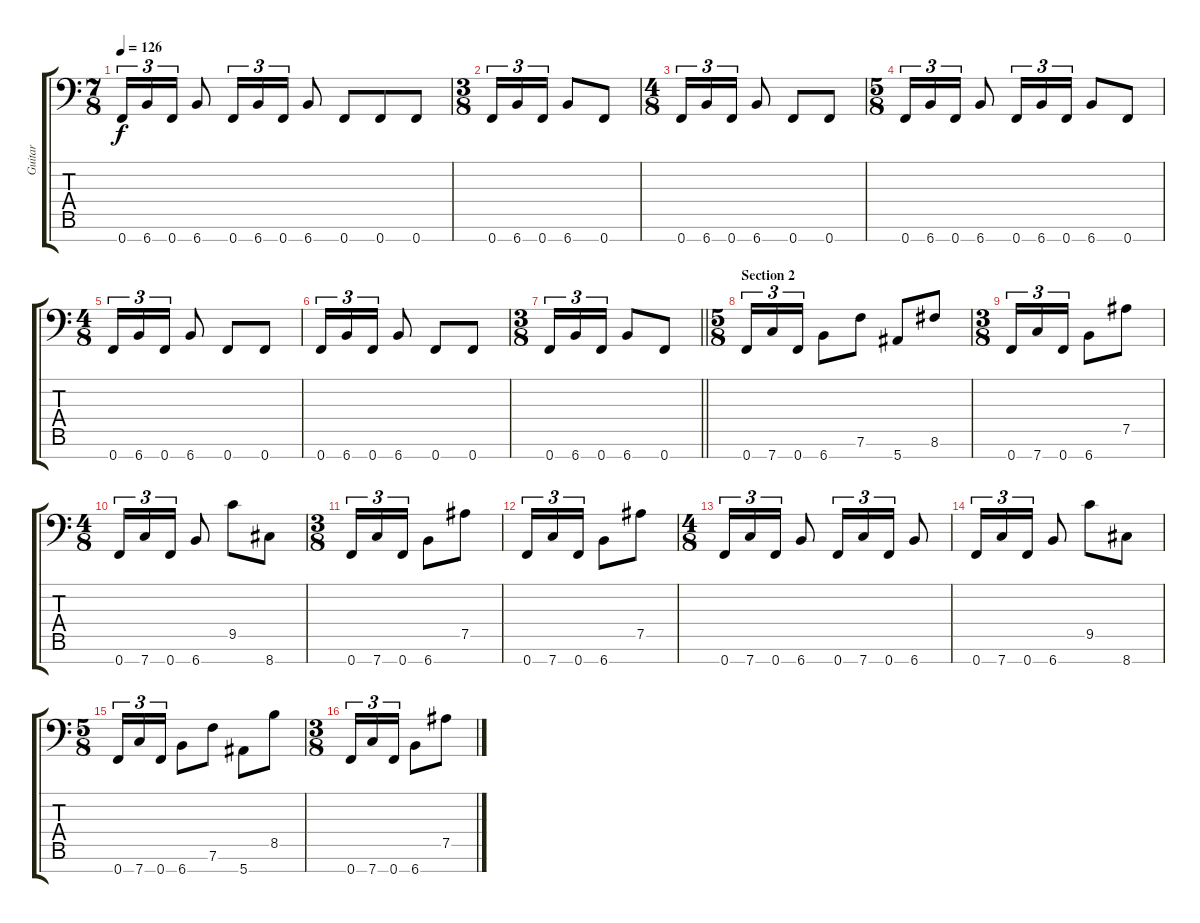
\track ("Guitar" "Guitar") {instrument distortionguitar}
\staff {score tabs}
\tuning (Bb3 Gb3 Db3 Ab2 Eb2 Bb1 F1) {hide}
\ts (7 8)
\tempo 126
\clef f4
\ks c
0.7.16{tu (3 2) dy f} 6.7.16{tu (3 2)} 0.7.16{tu (3 2)} 6.7.8 0.7.16{tu (3 2)} 6.7.16{tu (3 2)} 0.7.16{tu (3 2)} 6.7.8 0.7.8 0.7.8 0.7.8 |
\ts (3 8)
0.7.16{tu (3 2)} 6.7.16{tu (3 2)} 0.7.16{tu (3 2)} 6.7.8 0.7.8 |
\ts (4 8)
0.7.16{tu (3 2)} 6.7.16{tu (3 2)} 0.7.16{tu (3 2)} 6.7.8 0.7.8 0.7.8 |
\ts (5 8)
0.7.16{tu (3 2)} 6.7.16{tu (3 2)} 0.7.16{tu (3 2)} 6.7.8 0.7.16{tu (3 2)} 6.7.16{tu (3 2)} 0.7.16{tu (3 2)} 6.7.8 0.7.8 |
\ts (4 8)
0.7.16{tu (3 2)} 6.7.16{tu (3 2)} 0.7.16{tu (3 2)} 6.7.8 0.7.8 0.7.8 |
0.7.16{tu (3 2)} 6.7.16{tu (3 2)} 0.7.16{tu (3 2)} 6.7.8 0.7.8 0.7.8 |
\ts (3 8)
\barLineRight lightlight
0.7.16{tu (3 2)} 6.7.16{tu (3 2)} 0.7.16{tu (3 2)} 6.7.8 0.7.8 |
\ts (5 8)
\section ("" "Section 2")
0.7.16{tu (3 2)} 7.7.16{tu (3 2)} 0.7.16{tu (3 2)} 6.7.8 7.6.8 5.7.8 8.6.8 |
\ts (3 8)
0.7.16{tu (3 2)} 7.7.16{tu (3 2)} 0.7.16{tu (3 2)} 6.7.8 7.5.8 |
\ts (4 8)
0.7.16{tu (3 2)} 7.7.16{tu (3 2)} 0.7.16{tu (3 2)} 6.7.8 9.5.8 8.7.8 |
\ts (3 8)
0.7.16{tu (3 2)} 7.7.16{tu (3 2)} 0.7.16{tu (3 2)} 6.7.8 7.5.8 |
0.7.16{tu (3 2)} 7.7.16{tu (3 2)} 0.7.16{tu (3 2)} 6.7.8 7.5.8 |
\ts (4 8)
0.7.16{tu (3 2)} 7.7.16{tu (3 2)} 0.7.16{tu (3 2)} 6.7.8 0.7.16{tu (3 2)} 7.7.16{tu (3 2)} 0.7.16{tu (3 2)} 6.7.8 |
0.7.16{tu (3 2)} 7.7.16{tu (3 2)} 0.7.16{tu (3 2)} 6.7.8 9.5.8 8.7.8 |
\ts (5 8)
0.7.16{tu (3 2)} 7.7.16{tu (3 2)} 0.7.16{tu (3 2)} 6.7.8 7.6.8 5.7.8 8.5.8 |
\ts (3 8)
0.7.16{tu (3 2)} 7.7.16{tu (3 2)} 0.7.16{tu (3 2)} 6.7.8 7.5.8
